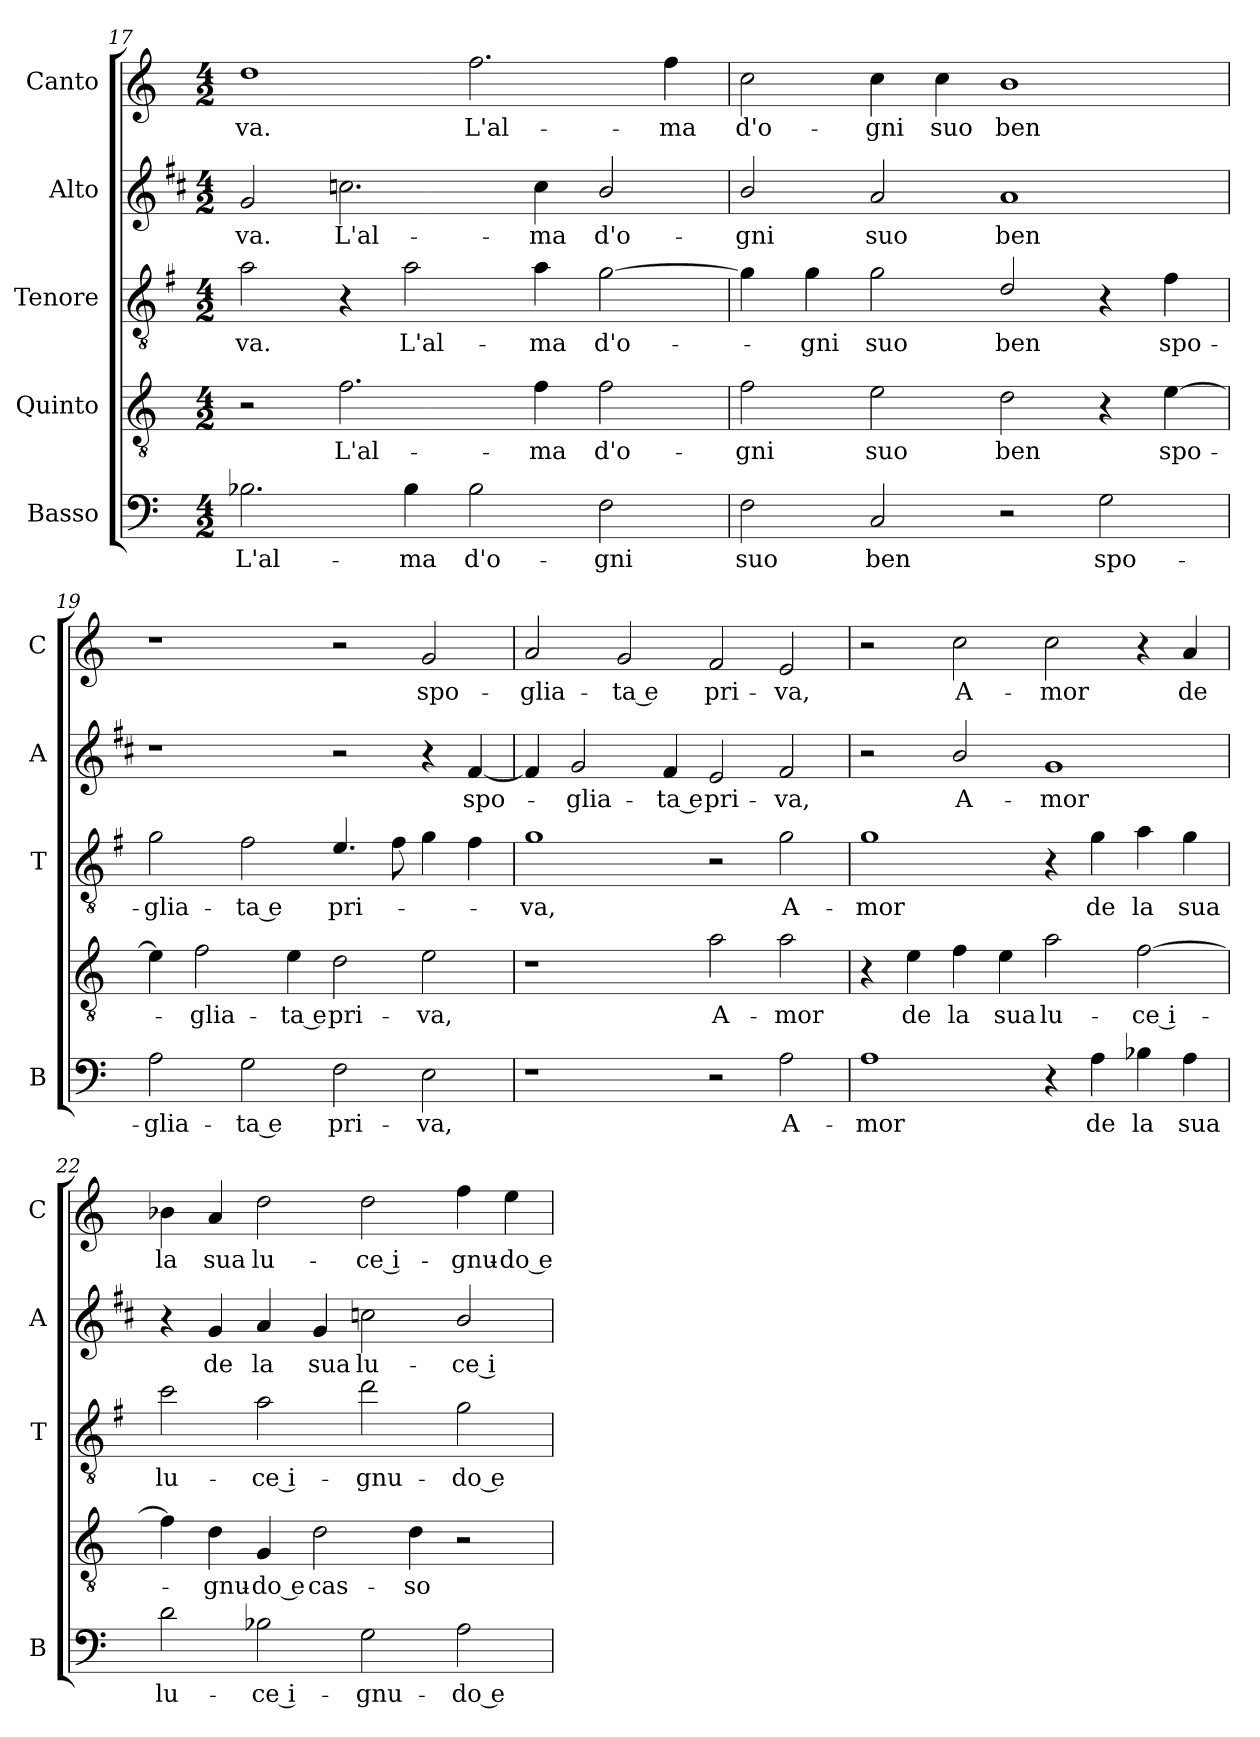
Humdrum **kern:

**kern	**text	**kern	**text	**kern	**text	**kern	**text	**kern	**text
*part5	*part5	*part4	*part4	*part3	*part3	*part2	*part2	*part1	*part1
*staff5	*staff5	*staff4	*staff4	*staff3	*staff3	*staff2	*staff2	*staff1	*staff1
*I"Basso	*	*I"Quinto	*	*I"Tenore	*	*I"Alto	*	*I"Canto	*
*I'B	*	*	*	*I'T	*	*I'A	*	*I'C	*
*clefF4	*	*clefGv2	*	*clefGv2	*	*clefG2	*	*clefG2	*
*	*	*	*	*ITrd4c7	*	*ITrd1c2	*	*	*
*k[]	*	*k[]	*	*k[]	*	*k[]	*	*k[]	*
*C:	*	*C:	*	*C:	*	*C:	*	*C:	*
*M4/2	*	*M4/2	*	*M4/2	*	*M4/2	*	*M4/2	*
=17	=17	=17	=17	=17	=17	=17	=17	=17	=17
!	!LO:LY:b	!	!	!	!LO:LY:b	!	!LO:LY:b	!	!LO:LY:b
2.B-X\	L'al-	2r	.	2d\	-va.	2f/	-va.	1dd	-va.
!	!	!	!LO:LY:b	!	!	!	!LO:LY:b	!	!
.	.	2.f\	L'al-	4r	.	2.b-X\	L'al-	.	.
!	!LO:LY:b	!	!	!	!LO:LY:b	!	!	!	!
4B-\	-ma	.	.	2d\	L'al-	.	.	.	.
!	!LO:LY:b	!	!	!	!	!	!	!	!LO:LY:b
2B-\	d'o-	.	.	.	.	.	.	2.ff\	L'al-
!	!	!	!LO:LY:b	!	!LO:LY:b	!	!LO:LY:b	!	!
.	.	4f\	-ma	4d\	-ma	4b-\	-ma	.	.
!	!LO:LY:b	!	!LO:LY:b	!	!LO:LY:b	!	!LO:LY:b	!	!
2F\	-gni	2f\	d'o-	[2c\	d'o-	2a/	d'o-	.	.
!	!	!	!	!	!	!	!	!	!LO:LY:b
.	.	.	.	.	.	.	.	4ff\	-ma
=18	=18	=18	=18	=18	=18	=18	=18	=18	=18
!	!LO:LY:b	!	!LO:LY:b	!	!	!	!LO:LY:b	!	!LO:LY:b
2F\	suo	2f\	-gni	4c\]	.	2a/	-gni	2cc\	d'o-
!	!	!	!	!	!LO:LY:b	!	!	!	!
.	.	.	.	4c\	-gni	.	.	.	.
!	!LO:LY:b	!	!LO:LY:b	!	!LO:LY:b	!	!LO:LY:b	!	!LO:LY:b
2C/	ben	2e\	suo	2c\	suo	2g/	suo	4cc\	-gni
!	!	!	!	!	!	!	!	!	!LO:LY:b
.	.	.	.	.	.	.	.	4cc\	suo
!	!	!	!LO:LY:b	!	!LO:LY:b	!	!LO:LY:b	!	!LO:LY:b
2r	.	2d\	ben	2G/	ben	1g	ben	1b	ben
!	!LO:LY:b	!	!	!	!	!	!	!	!
2G\	spo-	4r	.	4r	.	.	.	.	.
!	!	!	!LO:LY:b	!	!LO:LY:b	!	!	!	!
.	.	[4e\	spo-	4B\	spo-	.	.	.	.
=19	=19	=19	=19	=19	=19	=19	=19	=19	=19
!	!LO:LY:b	!	!	!	!LO:LY:b	!	!	!	!
2A\	-glia-	4e\]	.	2c\	-glia-	1r	.	1r	.
!	!	!	!LO:LY:b	!	!	!	!	!	!
.	.	2f\	-glia-	.	.	.	.	.	.
!	!LO:LY:b	!	!	!	!LO:LY:b	!	!	!	!
2G\	-ta e	.	.	2B\	-ta e	.	.	.	.
!	!	!	!LO:LY:b	!	!	!	!	!	!
.	.	4e\	-ta e	.	.	.	.	.	.
!	!LO:LY:b	!	!LO:LY:b	!	!LO:LY:b	!	!	!	!
2F\	pri-	2d\	pri-	4.A/	pri-	2r	.	2r	.
.	.	.	.	8B\	.	.	.	.	.
!	!LO:LY:b	!	!LO:LY:b	!	!	!	!	!	!LO:LY:b
2E\	-va,	2e\	-va,	4c\	.	4r	.	2g/	spo-
!	!	!	!	!	!	!	!LO:LY:b	!	!
.	.	.	.	4B\	.	[4e/	spo-	.	.
!!LO:LB:g=z
=20	=20	=20	=20	=20	=20	=20	=20	=20	=20
!	!	!	!	!	!LO:LY:b	!	!	!	!LO:LY:b
1r	.	1r	.	1c	-va,	4e/]	.	2a/	-glia-
!	!	!	!	!	!	!	!LO:LY:b	!	!
.	.	.	.	.	.	2f/	-glia-	.	.
!	!	!	!	!	!	!	!	!	!LO:LY:b
.	.	.	.	.	.	.	.	2g/	-ta e
!	!	!	!	!	!	!	!LO:LY:b	!	!
.	.	.	.	.	.	4e/	-ta e	.	.
!	!	!	!LO:LY:b	!	!	!	!LO:LY:b	!	!LO:LY:b
2r	.	2a\	A-	2r	.	2d/	pri-	2f/	pri-
!	!LO:LY:b	!	!LO:LY:b	!	!LO:LY:b	!	!LO:LY:b	!	!LO:LY:b
2A\	A-	2a\	-mor	2c\	A-	2e/	-va,	2e/	-va,
=21	=21	=21	=21	=21	=21	=21	=21	=21	=21
!	!LO:LY:b	!	!	!	!LO:LY:b	!	!	!	!
1A	-mor	4r	.	1c	-mor	2r	.	2r	.
!	!	!	!LO:LY:b	!	!	!	!	!	!
.	.	4e\	de	.	.	.	.	.	.
!	!	!	!LO:LY:b	!	!	!	!LO:LY:b	!	!LO:LY:b
.	.	4f\	la	.	.	2a/	A-	2cc\	A-
!	!	!	!LO:LY:b	!	!	!	!	!	!
.	.	4e\	sua	.	.	.	.	.	.
!	!	!	!LO:LY:b	!	!	!	!LO:LY:b	!	!LO:LY:b
4r	.	2a\	lu-	4r	.	1f	-mor	2cc\	-mor
!	!LO:LY:b	!	!	!	!LO:LY:b	!	!	!	!
4A\	de	.	.	4c\	de	.	.	.	.
!	!LO:LY:b	!	!LO:LY:b	!	!LO:LY:b	!	!	!	!
4B-X\	la	[2f\	-ce i-	4d\	la	.	.	4r	.
!	!LO:LY:b	!	!	!	!LO:LY:b	!	!	!	!LO:LY:b
4A\	sua	.	.	4c\	sua	.	.	4a/	de
=22	=22	=22	=22	=22	=22	=22	=22	=22	=22
!	!LO:LY:b	!	!	!	!LO:LY:b	!	!	!	!LO:LY:b
2d\	lu-	4f\]	.	2f\	lu-	4r	.	4b-X\	la
!	!	!	!LO:LY:b	!	!	!	!LO:LY:b	!	!LO:LY:b
.	.	4d\	-gnu-	.	.	4f/	de	4a/	sua
!	!LO:LY:b	!	!LO:LY:b	!	!LO:LY:b	!	!LO:LY:b	!	!LO:LY:b
2B-X\	-ce i-	4G/	-do e	2d\	-ce i-	4g/	la	2dd\	lu-
!	!	!	!LO:LY:b	!	!	!	!LO:LY:b	!	!
.	.	2d\	cas-	.	.	4f/	sua	.	.
!	!LO:LY:b	!	!	!	!LO:LY:b	!	!LO:LY:b	!	!LO:LY:b
2G\	-gnu-	.	.	2g\	-gnu-	2b-X\	lu-	2dd\	-ce i-
!	!	!	!LO:LY:b	!	!	!	!	!	!
.	.	4d\	-so	.	.	.	.	.	.
!	!LO:LY:b	!	!	!	!LO:LY:b	!	!LO:LY:b	!	!LO:LY:b
2A\	-do e	2r	.	2c\	-do e	2a/	-ce i-	4ff\	-gnu-
!	!	!	!	!	!	!	!	!	!LO:LY:b
.	.	.	.	.	.	.	.	4ee\	-do e
=	=	=	=	=	=	=	=	=	=
*-	*-	*-	*-	*-	*-	*-	*-	*-	*-
